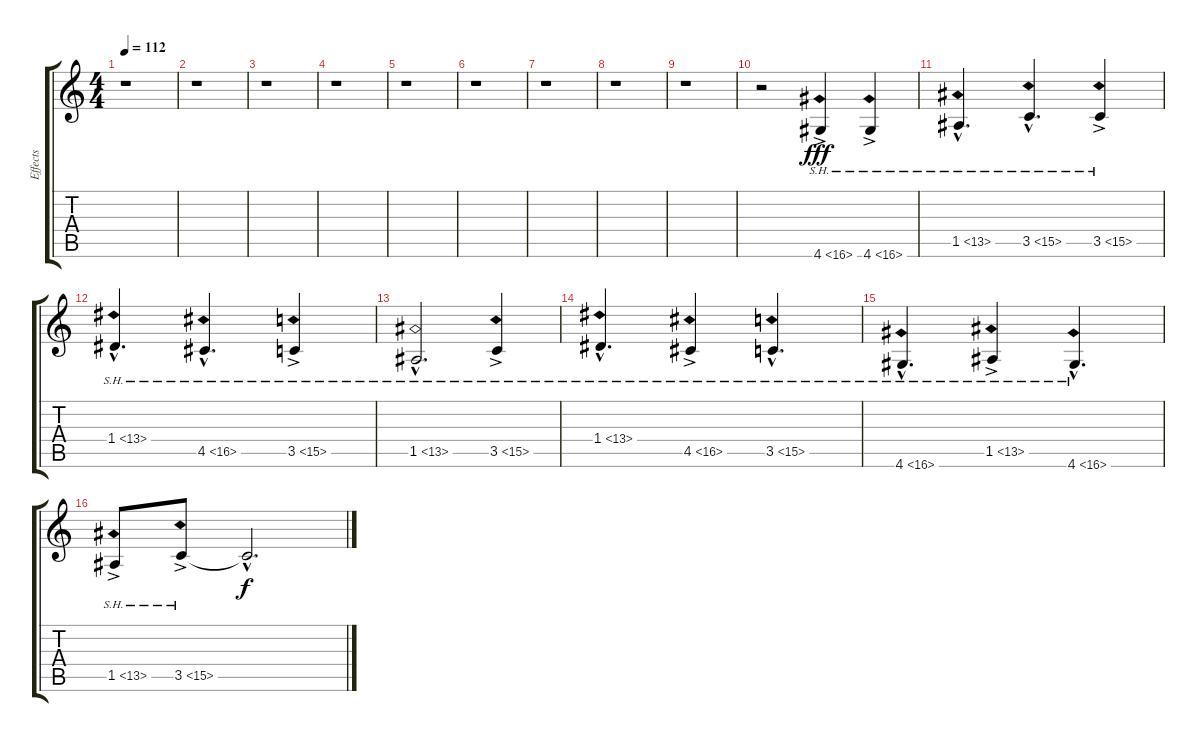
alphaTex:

\track ("Effects" "Effects") {instrument electricbassfinger}
\staff {score tabs}
\tuning (E4 B3 G3 D3 A2 E2) {hide}
\ts (4 4)
\tempo 112
\clef g2
\ks c
r.1{dy f} |
r.1 |
r.1 |
r.1 |
r.1 |
r.1 |
r.1 |
r.1 |
r.1 |
r.2 4.6{sh 12 ac}.4{dy fff volume 13 balance 8 instrument stringensemble2} 4.6{sh 12 ac}.4{instrument stringensemble1} |
1.5{sh 12 hac}.4{d} 3.5{sh 12 hac}.4{d} 3.5{sh 12 ac}.4 |
1.4{sh 12 hac}.4{d} 4.5{sh 12 hac}.4{d} 3.5{sh 12 ac}.4 |
1.5{sh 12 hac}.2{d} 3.5{sh 12 ac}.4 |
1.4{sh 12 hac}.4{d} 4.5{sh 12 ac}.4 3.5{sh 12 hac}.4{d} |
4.6{sh 12 hac}.4{d} 1.5{sh 12 ac}.4 4.6{sh 12 hac}.4{d} |
1.5{sh 12 ac}.8 3.5{sh 12 ac}.8 3.5{hac t}.2{d dy f}
